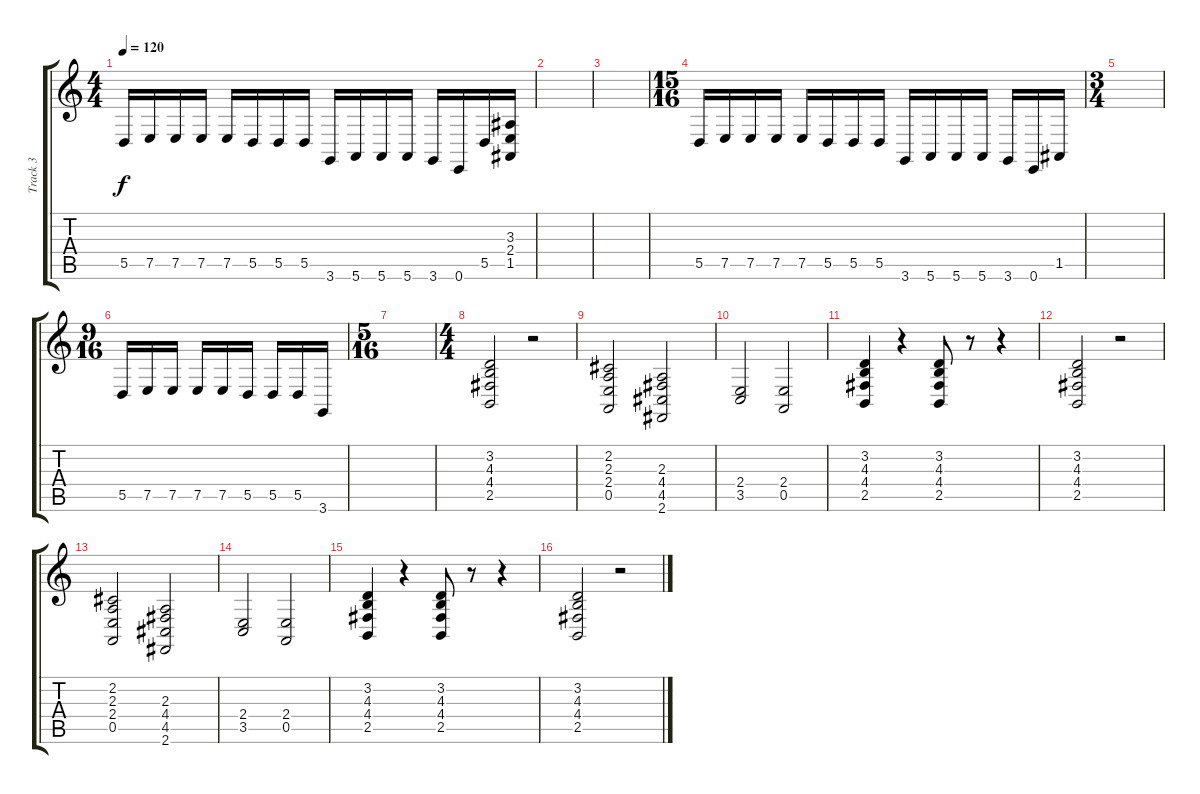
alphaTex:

\track ("Track 3" "Track 3") {instrument lead2sawtooth}
\staff {score tabs}
\tuning (E4 B3 G3 D3 A2 E2) {hide}
\ts (4 4)
\tempo 120
\clef g2
\ks c
5.5.16{dy f} 7.5.16 7.5.16 7.5.16 7.5.16 5.5.16 5.5.16 5.5.16 3.6.16 5.6.16 5.6.16 5.6.16 3.6.16 0.6.16 5.5.16 (3.3 2.4 1.5).16{instrument drawbarorgan} |
|
|
\ts (15 16)
5.5.16 7.5.16 7.5.16 7.5.16 7.5.16 5.5.16 5.5.16 5.5.16 3.6.16 5.6.16 5.6.16 5.6.16 3.6.16 0.6.16 1.5.16 |
\ts (3 4)
|
\ts (9 16)
5.5.16 7.5.16 7.5.16 7.5.16 7.5.16 5.5.16 5.5.16 5.5.16 3.6.16 |
\ts (5 16)
|
\ts (4 4)
(3.2 4.3 4.4 2.5).2{instrument tremolostrings} r.2 |
(2.2 2.3 2.4 0.5).2 (2.3 4.4 4.5 2.6).2 |
(2.4 3.5).2 (2.4 0.5).2 |
(3.2 4.3 4.4 2.5).4 r.4 (3.2 4.3 4.4 2.5).8 r.8 r.4 |
(3.2 4.3 4.4 2.5).2{instrument tremolostrings} r.2 |
(2.2 2.3 2.4 0.5).2 (2.3 4.4 4.5 2.6).2 |
(2.4 3.5).2 (2.4 0.5).2 |
(3.2 4.3 4.4 2.5).4 r.4 (3.2 4.3 4.4 2.5).8 r.8 r.4 |
(3.2 4.3 4.4 2.5).2{instrument tremolostrings} r.2
